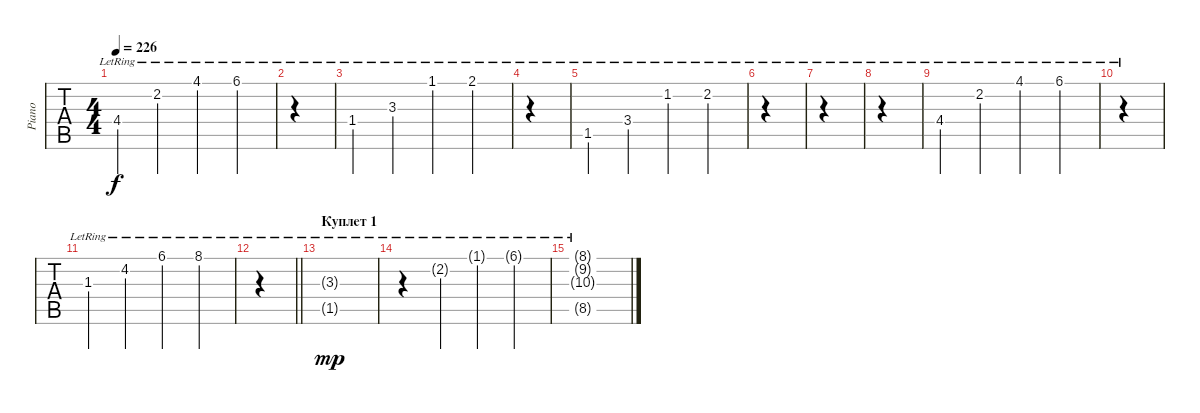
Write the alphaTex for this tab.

\track ("Piano" "Piano") {instrument brightacousticpiano}
\staff {tabs}
\tuning (E4 B3 G3 D3 A2 E2) {hide}
\ts (4 4)
\tempo 226
\clef g2
\ks c
4.4{lr}.4{dy f} 2.2{lr}.4 4.1{lr}.4 6.1{lr}.4 |
|
1.4{lr}.4 3.3{lr}.4 1.1{lr}.4 2.1{lr}.4 |
|
1.5{lr}.4 3.4{lr}.4 1.2{lr}.4 2.2{lr}.4 |
|
|
|
4.4{lr}.4 2.2{lr}.4 4.1{lr}.4 6.1{lr}.4 |
|
1.3{lr}.4 4.2{lr}.4 6.1{lr}.4 8.1{lr}.4 |
\barLineRight lightlight
|
\section ("" "Куплет 1")
(3.3{g lr} 1.5{g lr}).1{dy mp} |
r.4 2.2{g lr}.4 1.1{g lr}.4 6.1{g lr}.4 |
(8.1{g lr} 9.2{g lr} 10.3{g lr} 8.5{g lr}).1
